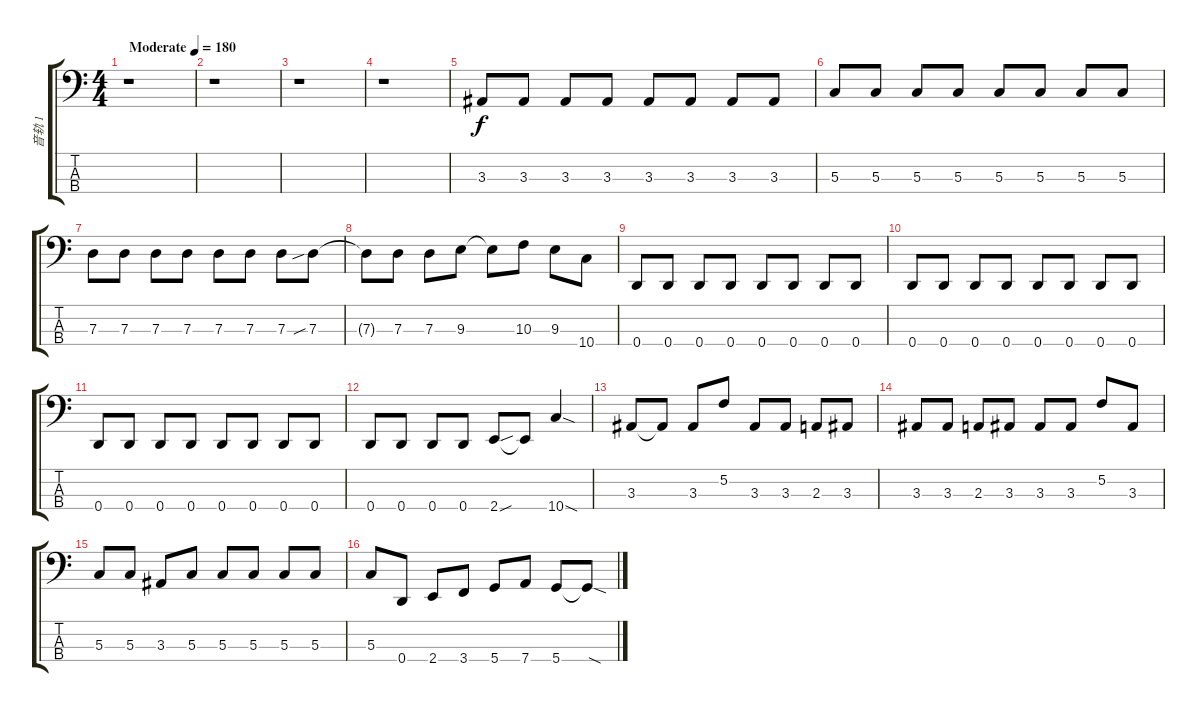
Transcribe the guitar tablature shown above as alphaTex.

\track ("音轨 1" "音轨 1") {instrument electricbassfinger}
\staff {score tabs}
\tuning (F2 C2 G1 D1) {hide}
\ts (4 4)
\tempo (180 "Moderate")
\clef f4
\ks c
r.1{dy f instrument electricbassfinger} |
r.1 |
r.1 |
r.1 |
3.3.8 3.3.8 3.3.8 3.3.8 3.3.8 3.3.8 3.3.8 3.3.8 |
5.3.8 5.3.8 5.3.8 5.3.8 5.3.8 5.3.8 5.3.8 5.3.8 |
7.3.8 7.3.8 7.3.8 7.3.8 7.3.8 7.3.8 7.3.8 7.3{sib}.8 |
7.3{t}.8 7.3.8 7.3.8 9.3.8 9.3{t}.8 10.3.8 9.3.8 10.4.8 |
0.4.8 0.4.8 0.4.8 0.4.8 0.4.8 0.4.8 0.4.8 0.4.8 |
0.4.8 0.4.8 0.4.8 0.4.8 0.4.8 0.4.8 0.4.8 0.4.8 |
0.4.8 0.4.8 0.4.8 0.4.8 0.4.8 0.4.8 0.4.8 0.4.8 |
0.4.8 0.4.8 0.4.8 0.4.8 2.4{sou}.8 2.4{t}.8 10.4{sod}.4 |
3.3.8 3.3{t}.8 3.3.8 5.2.8 3.3.8 3.3.8 2.3.8 3.3.8 |
3.3.8 3.3.8 2.3.8 3.3.8 3.3.8 3.3.8 5.2.8 3.3.8 |
5.3.8 5.3.8 3.3.8 5.3.8 5.3.8 5.3.8 5.3.8 5.3.8 |
5.3.8 0.4.8 2.4.8 3.4.8 5.4.8 7.4.8 5.4.8 5.4{sod t}.8
